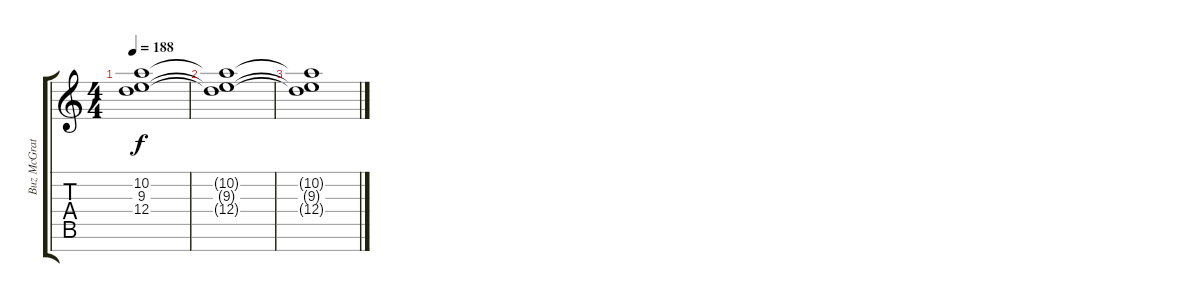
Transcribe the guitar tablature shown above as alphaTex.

\track ("Buz McGrath" "Buz McGrat") {instrument distortionguitar}
\staff {score tabs}
\tuning (E4 B3 G3 D3 A2 E2 B1) {hide}
\ts (4 4)
\tempo 188
\clef g2
\ks c
(10.2{t} 9.3{t} 12.4{t}).1{dy f} |
(10.2{t} 9.3{t} 12.4{t}).1 |
(10.2{t} 9.3{t} 12.4{t}).1
